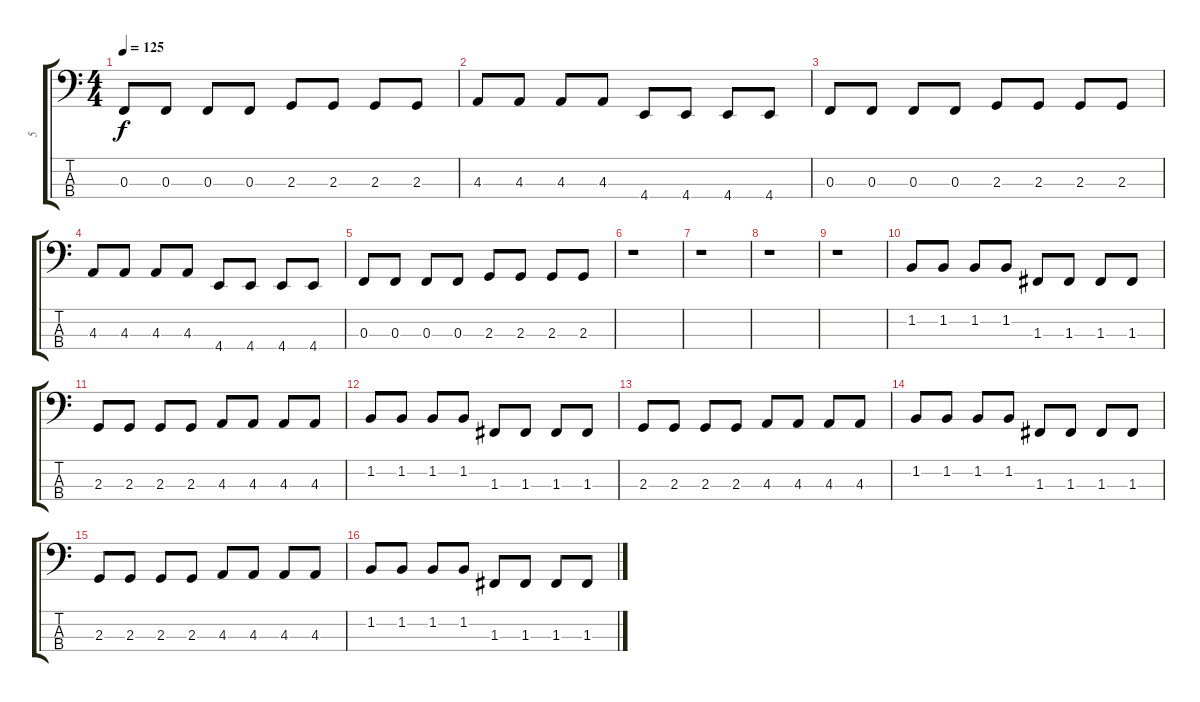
\track ("5" "5") {instrument slapbass2}
\staff {score tabs}
\tuning (Eb2 Bb1 F1 C1) {hide}
\ts (4 4)
\tempo 125
\clef f4
\ks c
0.3.8{dy f} 0.3.8 0.3.8 0.3.8 2.3.8 2.3.8 2.3.8 2.3.8 |
4.3.8 4.3.8 4.3.8 4.3.8 4.4.8 4.4.8 4.4.8 4.4.8 |
0.3.8 0.3.8 0.3.8 0.3.8 2.3.8 2.3.8 2.3.8 2.3.8 |
4.3.8 4.3.8 4.3.8 4.3.8 4.4.8 4.4.8 4.4.8 4.4.8 |
0.3.8 0.3.8 0.3.8 0.3.8 2.3.8 2.3.8 2.3.8 2.3.8 |
r.1 |
r.1 |
r.1 |
r.1 |
1.2.8 1.2.8 1.2.8 1.2.8 1.3.8 1.3.8 1.3.8 1.3.8 |
2.3.8 2.3.8 2.3.8 2.3.8 4.3.8 4.3.8 4.3.8 4.3.8 |
1.2.8 1.2.8 1.2.8 1.2.8 1.3.8 1.3.8 1.3.8 1.3.8 |
2.3.8 2.3.8 2.3.8 2.3.8 4.3.8 4.3.8 4.3.8 4.3.8 |
1.2.8 1.2.8 1.2.8 1.2.8 1.3.8 1.3.8 1.3.8 1.3.8 |
2.3.8 2.3.8 2.3.8 2.3.8 4.3.8 4.3.8 4.3.8 4.3.8 |
1.2.8 1.2.8 1.2.8 1.2.8 1.3.8 1.3.8 1.3.8 1.3.8
